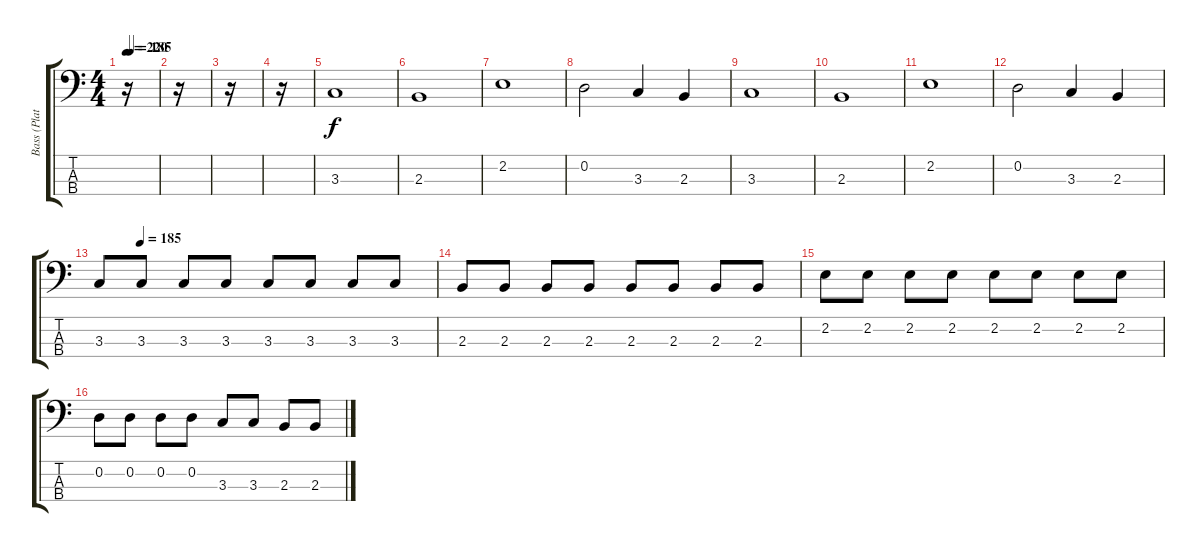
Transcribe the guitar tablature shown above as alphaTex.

\track ("Bass (Platon)" "Bass (Plat") {instrument electricbassfinger}
\staff {score tabs}
\tuning (G2 D2 A1 E1) {hide}
\ts (4 4)
\tempo 220
\tempo (185 0.125)
\clef f4
\ks c
r.16{dy f} |
r.16 |
r.16 |
r.16 |
3.3.1 |
2.3.1 |
2.2.1 |
0.2.2 3.3.4 2.3.4 |
3.3.1 |
2.3.1 |
2.2.1 |
0.2.2 3.3.4 2.3.4 |
\tempo (185 0.125)
3.3.8 3.3.8 3.3.8 3.3.8 3.3.8 3.3.8 3.3.8 3.3.8 |
2.3.8 2.3.8 2.3.8 2.3.8 2.3.8 2.3.8 2.3.8 2.3.8 |
2.2.8 2.2.8 2.2.8 2.2.8 2.2.8 2.2.8 2.2.8 2.2.8 |
0.2.8 0.2.8 0.2.8 0.2.8 3.3.8 3.3.8 2.3.8 2.3.8
